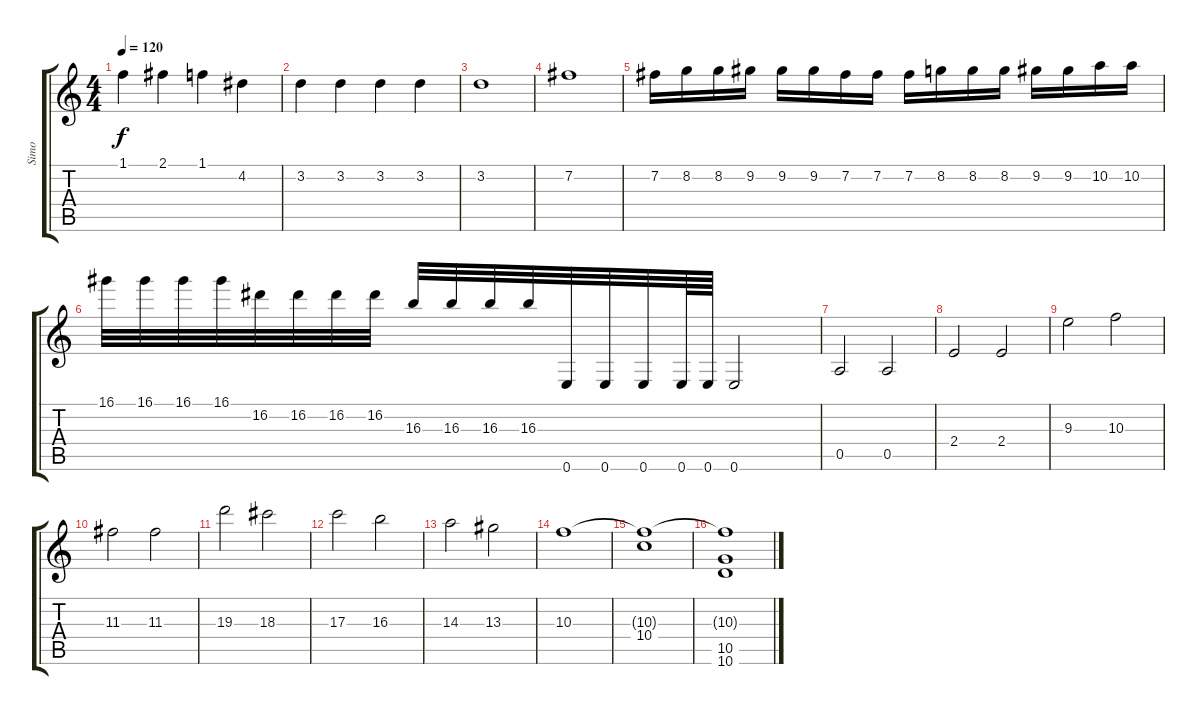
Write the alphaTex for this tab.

\track ("Simo" "Simo") {instrument overdrivenguitar}
\staff {score tabs}
\tuning (E4 B3 G3 D3 A2 E2) {hide}
\ts (4 4)
\tempo 120
\clef g2
\ks c
1.1.4{dy f} 2.1.4 1.1.4 4.2.4 |
3.2.4 3.2.4 3.2.4 3.2.4 |
3.2.1 |
7.2.1 |
7.2.16 8.2.16 8.2.16 9.2.16 9.2.16 9.2.16 7.2.16 7.2.16 7.2.16 8.2.16 8.2.16 8.2.16 9.2.16 9.2.16 10.2.16 10.2.16 |
16.1.32 16.1.32 16.1.32 16.1.32 16.2.32 16.2.32 16.2.32 16.2.32 16.3.32 16.3.32 16.3.32 16.3.32 0.6.32 0.6.32 0.6.32 0.6.64 0.6.64 0.6.2 |
0.5.2 0.5.2 |
2.4.2 2.4.2 |
9.3.2 10.3.2 |
11.3.2 11.3.2 |
19.3.2 18.3.2 |
17.3.2 16.3.2 |
14.3.2 13.3.2 |
10.3.1 |
(10.3{t} 10.4).1 |
(10.3{t} 10.5 10.6).1
